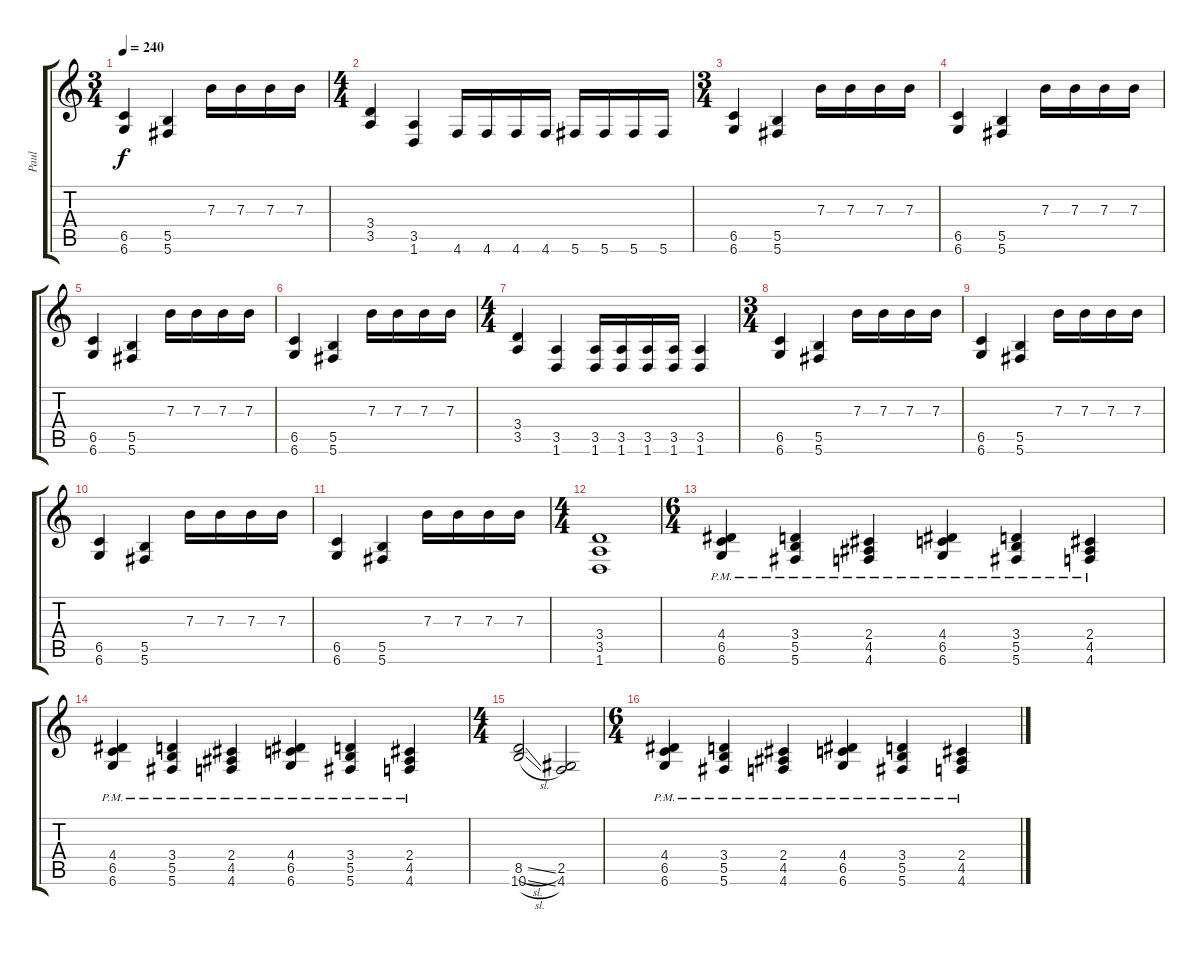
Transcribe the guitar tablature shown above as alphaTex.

\track ("Paul" "Paul") {instrument distortionguitar}
\staff {score tabs}
\tuning (Db4 Ab3 E3 B2 Gb2 Db2) {hide}
\ts (3 4)
\tempo 240
\clef g2
\ks c
(6.5 6.6).4{dy f} (5.5 5.6).4 7.3.16 7.3.16 7.3.16 7.3.16 |
\ts (4 4)
(3.4 3.5).4 (3.5 1.6).4 4.6.16 4.6.16 4.6.16 4.6.16 5.6.16 5.6.16 5.6.16 5.6.16 |
\ts (3 4)
(6.5 6.6).4 (5.5 5.6).4 7.3.16 7.3.16 7.3.16 7.3.16 |
(6.5 6.6).4 (5.5 5.6).4 7.3.16 7.3.16 7.3.16 7.3.16 |
(6.5 6.6).4 (5.5 5.6).4 7.3.16 7.3.16 7.3.16 7.3.16 |
(6.5 6.6).4 (5.5 5.6).4 7.3.16 7.3.16 7.3.16 7.3.16 |
\ts (4 4)
(3.4 3.5).4 (3.5 1.6).4 (3.5 1.6).16 (3.5 1.6).16 (3.5 1.6).16 (3.5 1.6).16 (3.5 1.6).4 |
\ts (3 4)
(6.5 6.6).4 (5.5 5.6).4 7.3.16 7.3.16 7.3.16 7.3.16 |
(6.5 6.6).4 (5.5 5.6).4 7.3.16 7.3.16 7.3.16 7.3.16 |
(6.5 6.6).4 (5.5 5.6).4 7.3.16 7.3.16 7.3.16 7.3.16 |
(6.5 6.6).4 (5.5 5.6).4 7.3.16 7.3.16 7.3.16 7.3.16 |
\ts (4 4)
(3.4 3.5 1.6).1 |
\ts (6 4)
(4.4{pm} 6.5{pm} 6.6{pm}).4 (3.4{pm} 5.5{pm} 5.6{pm}).4 (2.4{pm} 4.5{pm} 4.6{pm}).4 (4.4{pm} 6.5{pm} 6.6{pm}).4 (3.4{pm} 5.5{pm} 5.6{pm}).4 (2.4{pm} 4.5{pm} 4.6{pm}).4 |
(4.4{pm} 6.5{pm} 6.6{pm}).4 (3.4{pm} 5.5{pm} 5.6{pm}).4 (2.4{pm} 4.5{pm} 4.6{pm}).4 (4.4{pm} 6.5{pm} 6.6{pm}).4 (3.4{pm} 5.5{pm} 5.6{pm}).4 (2.4{pm} 4.5{pm} 4.6{pm}).4 |
\ts (4 4)
(8.5{sl} 10.6{sl}).2 (2.5 4.6).2 |
\ts (6 4)
(4.4{pm} 6.5{pm} 6.6{pm}).4 (3.4{pm} 5.5{pm} 5.6{pm}).4 (2.4{pm} 4.5{pm} 4.6{pm}).4 (4.4{pm} 6.5{pm} 6.6{pm}).4 (3.4{pm} 5.5{pm} 5.6{pm}).4 (2.4{pm} 4.5{pm} 4.6{pm}).4
